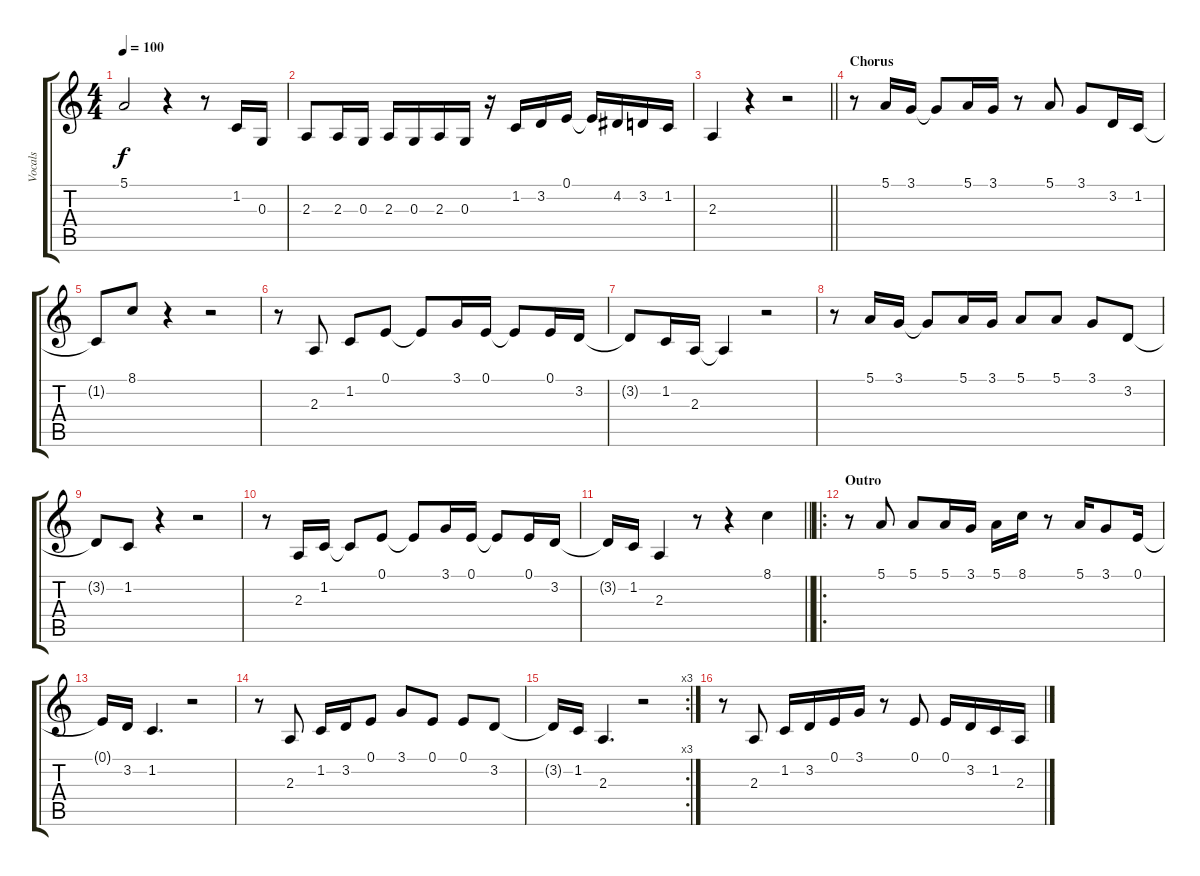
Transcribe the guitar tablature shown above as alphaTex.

\track ("Vocals" "Vocals") {instrument clarinet}
\staff {score tabs}
\tuning (E4 B3 G3 D3 A2 E2) {hide}
\ts (4 4)
\tempo 100
\clef g2
\ks c
5.1{t}.2{dy f} r.4 r.8 1.2.16 0.3.16 |
2.3.8 2.3.16 0.3.16 2.3.16 0.3.16 2.3.16 0.3.16 r.16 1.2.16 3.2.16 0.1.16 0.1{t}.16 4.2.16 3.2.16 1.2.16 |
\barLineRight lightlight
2.3.4 r.4 r.2 |
\section ("" "Chorus")
r.8 5.1.16 3.1.16 3.1{t}.8 5.1.16 3.1.16 r.8 5.1.8 3.1.8 3.2.16 1.2.16 |
1.2{t}.8 8.1.8 r.4 r.2 |
r.8 2.3.8 1.2.8 0.1.8 0.1{t}.8 3.1.16 0.1.16 0.1{t}.8 0.1.16 3.2.16 |
3.2{t}.8 1.2.16 2.3.16 2.3{t}.4 r.2 |
r.8 5.1.16 3.1.16 3.1{t}.8 5.1.16 3.1.16 5.1.8 5.1.8 3.1.8 3.2.8 |
3.2{t}.8 1.2.8 r.4 r.2 |
r.8 2.3.16 1.2.16 1.2{t}.8 0.1.8 0.1{t}.8 3.1.16 0.1.16 0.1{t}.8 0.1.16 3.2.16 |
\barLineRight lightlight
3.2{t}.16 1.2.16 2.3.4 r.8 r.4 8.1.4 |
\ro
\section ("" "Outro")
r.8 5.1.8 5.1.8 5.1.16 3.1.16 5.1.16 8.1.16 r.8 5.1.16 3.1.8 0.1.16 |
0.1{t}.16 3.2.16 1.2.4{d} r.2 |
r.8 2.3.8 1.2.16 3.2.16 0.1.8 3.1.8 0.1.8 0.1.8 3.2.8 |
\rc 3
3.2{t}.16 1.2.16 2.3.4{d} r.2 |
r.8 2.3.8 1.2.16 3.2.16 0.1.16 3.1.16 r.8 0.1.8 0.1.16 3.2.16 1.2.16 2.3.16
